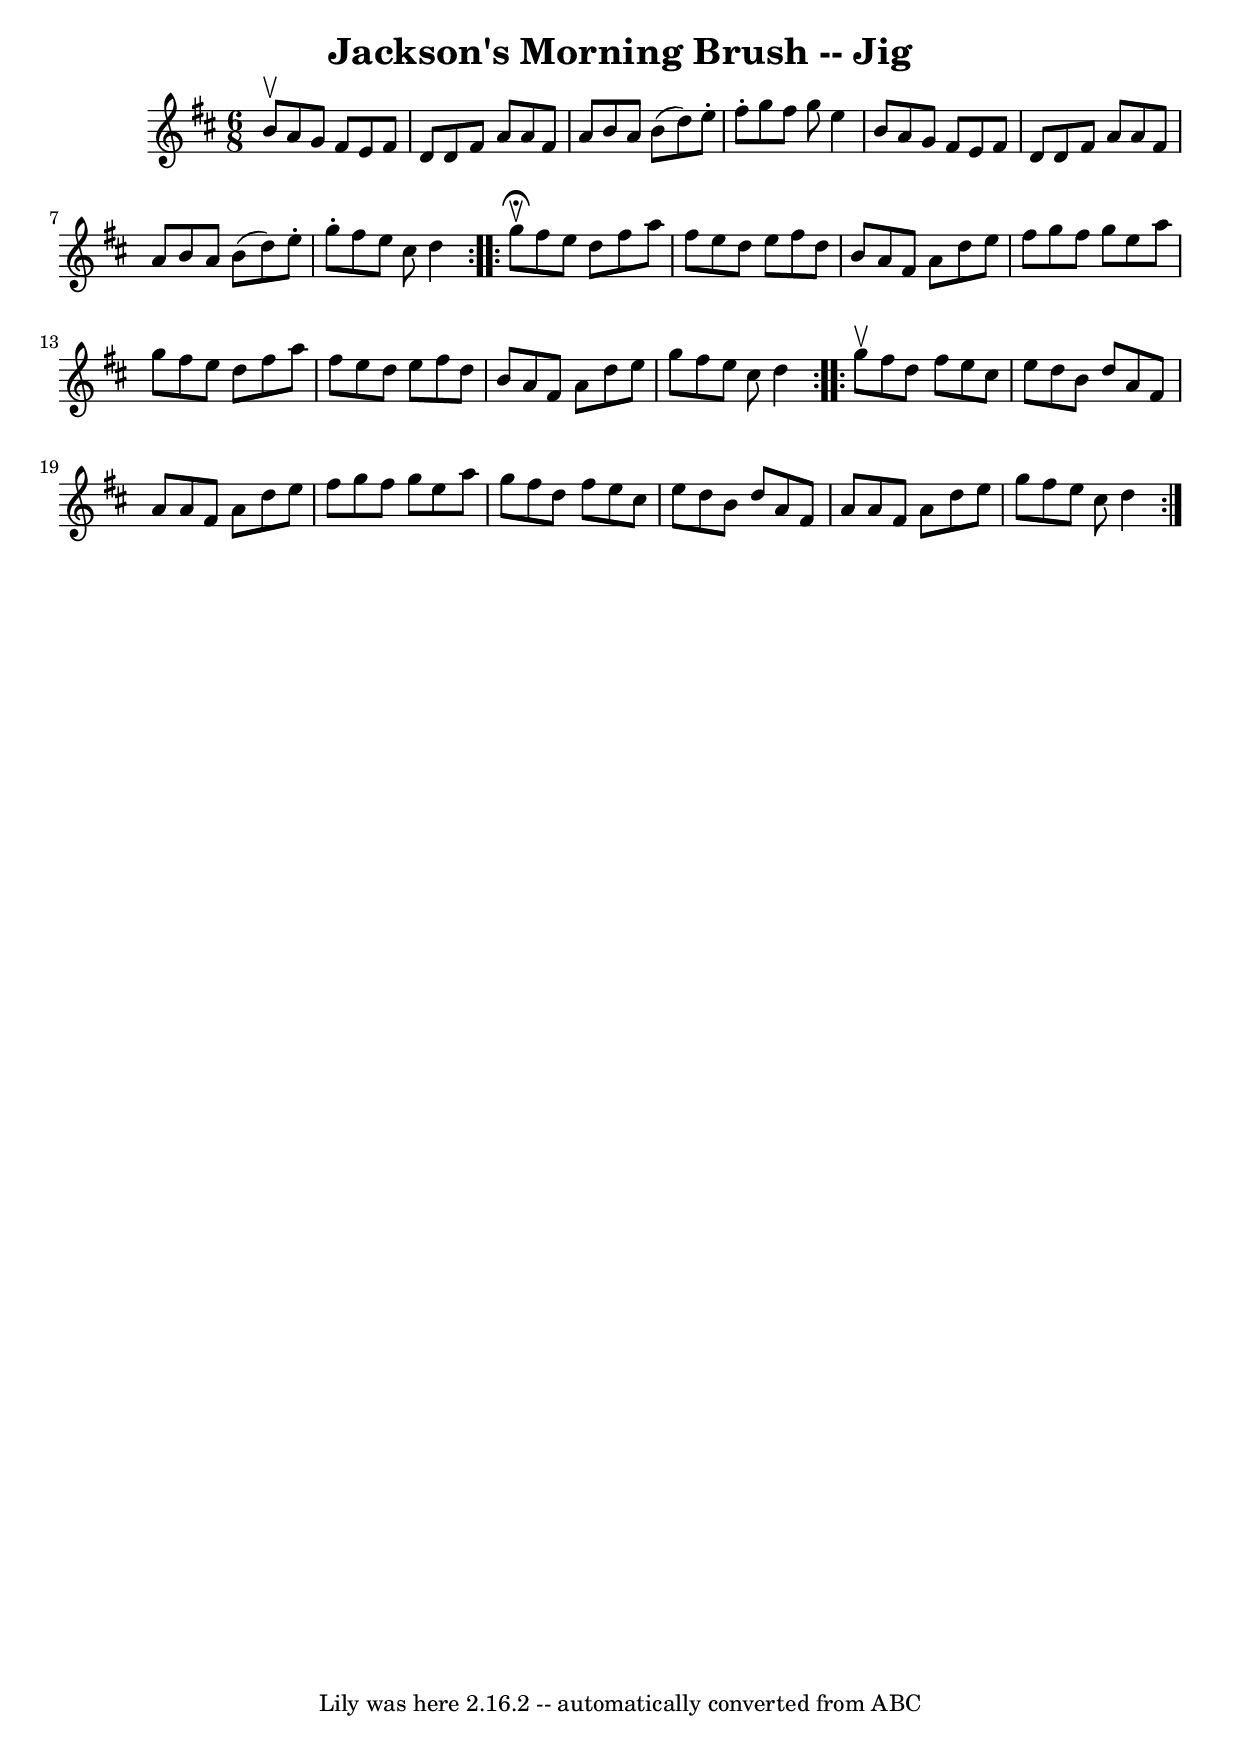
\version "2.16.2"
\include "Mammoth.ily"
\header {
  %% book = "Ryan's Mammoth Collection"
  crossRefNumber = "1"
  footnotes = "\\\\86 446"
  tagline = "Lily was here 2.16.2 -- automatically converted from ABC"
  title = "Jackson's Morning Brush -- Jig"

}
voicedefault =  {



  \repeat volta 2 {

    \time 6/8 
    \key d \major     b'8^\upbow  |
    a'8 g'8 fis'8 e'8        fis'8 d'8     |
    d'8 fis'8 a'8 a'8 fis'8 a'8     |
    b'8 a'8 b'8 (d''8) e''8-. fis''8-.   |
         g''8 fis''8 g''8 e''4 b'8     |
    a'8 g'8 fis'8         e'8 fis'8 d'8     |
    d'8 fis'8 a'8 a'8 fis'8 a'8     |
    b'8 a'8 b'8 (d''8) e''8-. g''8-.   |
    
    fis''8 e''8 cis''8 d''4    
  }     
  \repeat volta 2 {     g''8^\fermata^\upbow  |
    fis''8 e''8 d''8 fis''8 a''8         fis''8     |
    e''8 d''8 e''8 fis''8 d''8 b'8    |
         a'8 fis'8 a'8 d''8 e''8 fis''8     |
    g''8 fis''8         g''8 e''8 a''8 g''8     |
    fis''8 e''8 d''8 fis''8        a''8 fis''8     |
    e''8 d''8 e''8 fis''8 d''8 b'8     |
    a'8 fis'8 a'8 d''8 e''8 g''8    |
    fis''8    
    e''8 cis''8 d''4  
  }     
  \repeat volta 2 {     g''8^\upbow  |
         fis''8 d''8 fis''8 e''8 cis''8 e''8     |
    d''8 b'8         d''8 a'8 fis'8 a'8     |
    a'8 fis'8 a'8 d''8 e''8        fis''8     |
    g''8 fis''8 g''8 e''8 a''8 g''8     |
    fis''8 d''8 fis''8 e''8 cis''8 e''8    |
         d''8 b'8 d''8 a'8 fis'8 a'8     |
    a'8 fis'8 a'8         d''8 e''8 g''8     |
    fis''8 e''8 cis''8 d''4      
  }   

}

\score{
  <<

    \context Staff="default"
    {
      \voicedefault 
      
    }

  >>
  \layout {
    
  }
  \midi {
  }

}
